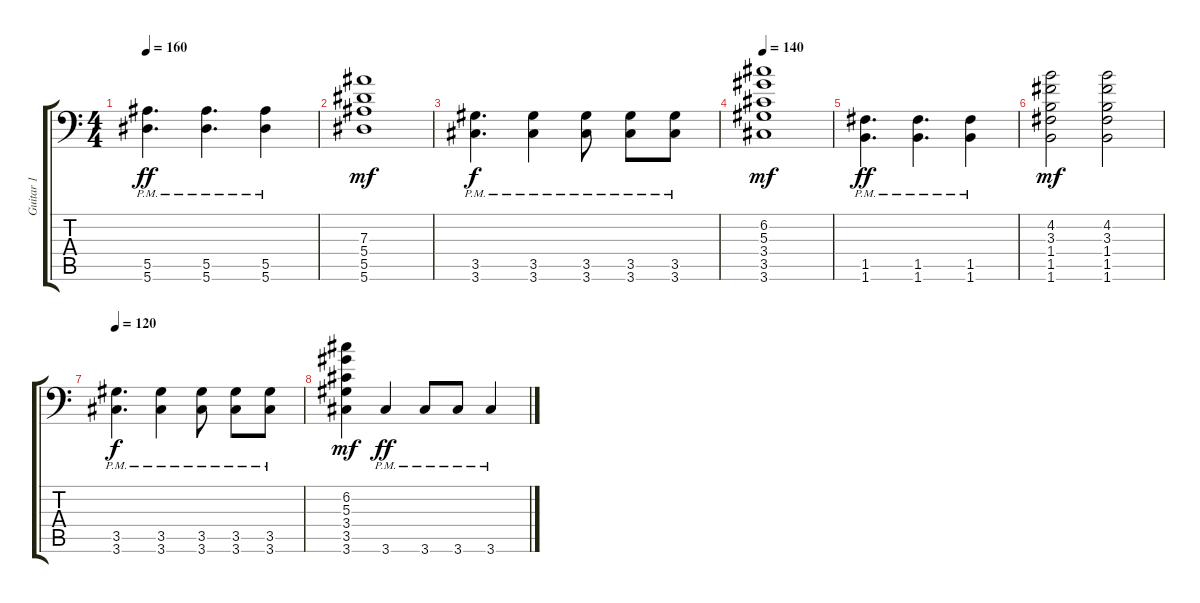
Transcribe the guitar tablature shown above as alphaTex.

\track ("Guitar 1" "Guitar 1") {instrument distortionguitar}
\staff {score tabs}
\tuning (C4 G3 Eb3 Bb2 F2 Bb1) {hide}
\ts (4 4)
\tempo 160
\clef f4
\ks c
(5.5{pm} 5.6{pm}).4{d dy ff} (5.5{pm} 5.6{pm}).4{d} (5.5{pm} 5.6{pm}).4 |
(7.3 5.4 5.5 5.6).1{dy mf} |
(3.5{pm} 3.6{pm}).4{d dy f} (3.5{pm} 3.6{pm}).4 (3.5{pm} 3.6{pm}).8 (3.5{pm} 3.6{pm}).8 (3.5{pm} 3.6{pm}).8 |
\tempo 140
(6.2 5.3 3.4 3.5 3.6).1{dy mf} |
(1.5{pm} 1.6{pm}).4{d dy ff} (1.5{pm} 1.6{pm}).4{d} (1.5{pm} 1.6{pm}).4 |
(4.2 3.3 1.4 1.5 1.6).2{dy mf} (4.2 3.3 1.4 1.5 1.6).2 |
\tempo 120
(3.5{pm} 3.6{pm}).4{d dy f} (3.5{pm} 3.6{pm}).4 (3.5{pm} 3.6{pm}).8 (3.5{pm} 3.6{pm}).8 (3.5{pm} 3.6{pm}).8 |
(6.2 5.3 3.4 3.5 3.6).4{dy mf} 3.6{pm}.4{dy ff} 3.6{pm}.8 3.6{pm}.8 3.6{pm}.4
